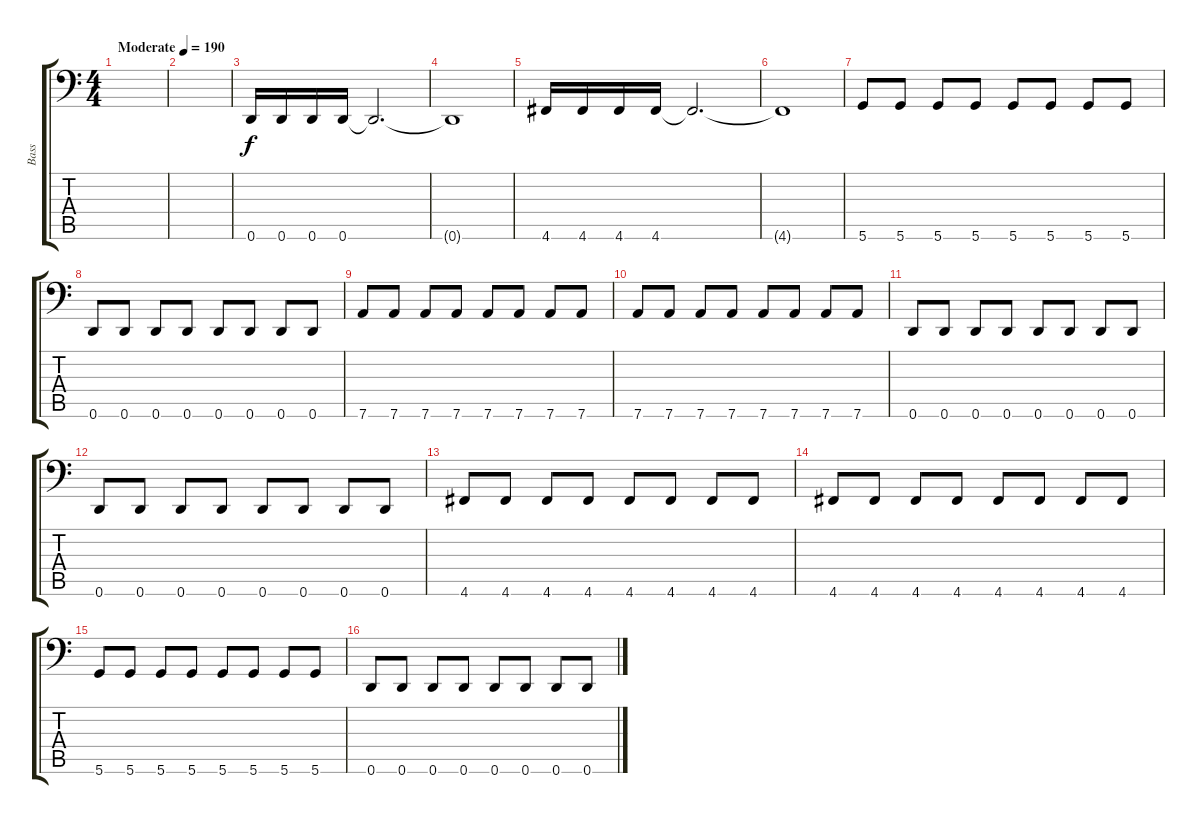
\track ("Bass" "Bass") {instrument electricbasspick}
\staff {score tabs}
\tuning (E3 B2 G2 D2 A1 D1) {hide}
\ts (4 4)
\tempo (190 "Moderate")
\clef f4
\ks c
|
|
0.6.16 0.6.16 0.6.16 0.6.16 0.6{t}.2{d} |
0.6{t}.1 |
4.6.16 4.6.16 4.6.16 4.6.16 4.6{t}.2{d} |
4.6{t}.1 |
5.6.8 5.6.8 5.6.8 5.6.8 5.6.8 5.6.8 5.6.8 5.6.8 |
0.6.8 0.6.8 0.6.8 0.6.8 0.6.8 0.6.8 0.6.8 0.6.8 |
7.6.8 7.6.8 7.6.8 7.6.8 7.6.8 7.6.8 7.6.8 7.6.8 |
7.6.8 7.6.8 7.6.8 7.6.8 7.6.8 7.6.8 7.6.8 7.6.8 |
0.6.8 0.6.8 0.6.8 0.6.8 0.6.8 0.6.8 0.6.8 0.6.8 |
0.6.8 0.6.8 0.6.8 0.6.8 0.6.8 0.6.8 0.6.8 0.6.8 |
4.6.8 4.6.8 4.6.8 4.6.8 4.6.8 4.6.8 4.6.8 4.6.8 |
4.6.8 4.6.8 4.6.8 4.6.8 4.6.8 4.6.8 4.6.8 4.6.8 |
5.6.8 5.6.8 5.6.8 5.6.8 5.6.8 5.6.8 5.6.8 5.6.8 |
0.6.8 0.6.8 0.6.8 0.6.8 0.6.8 0.6.8 0.6.8 0.6.8
